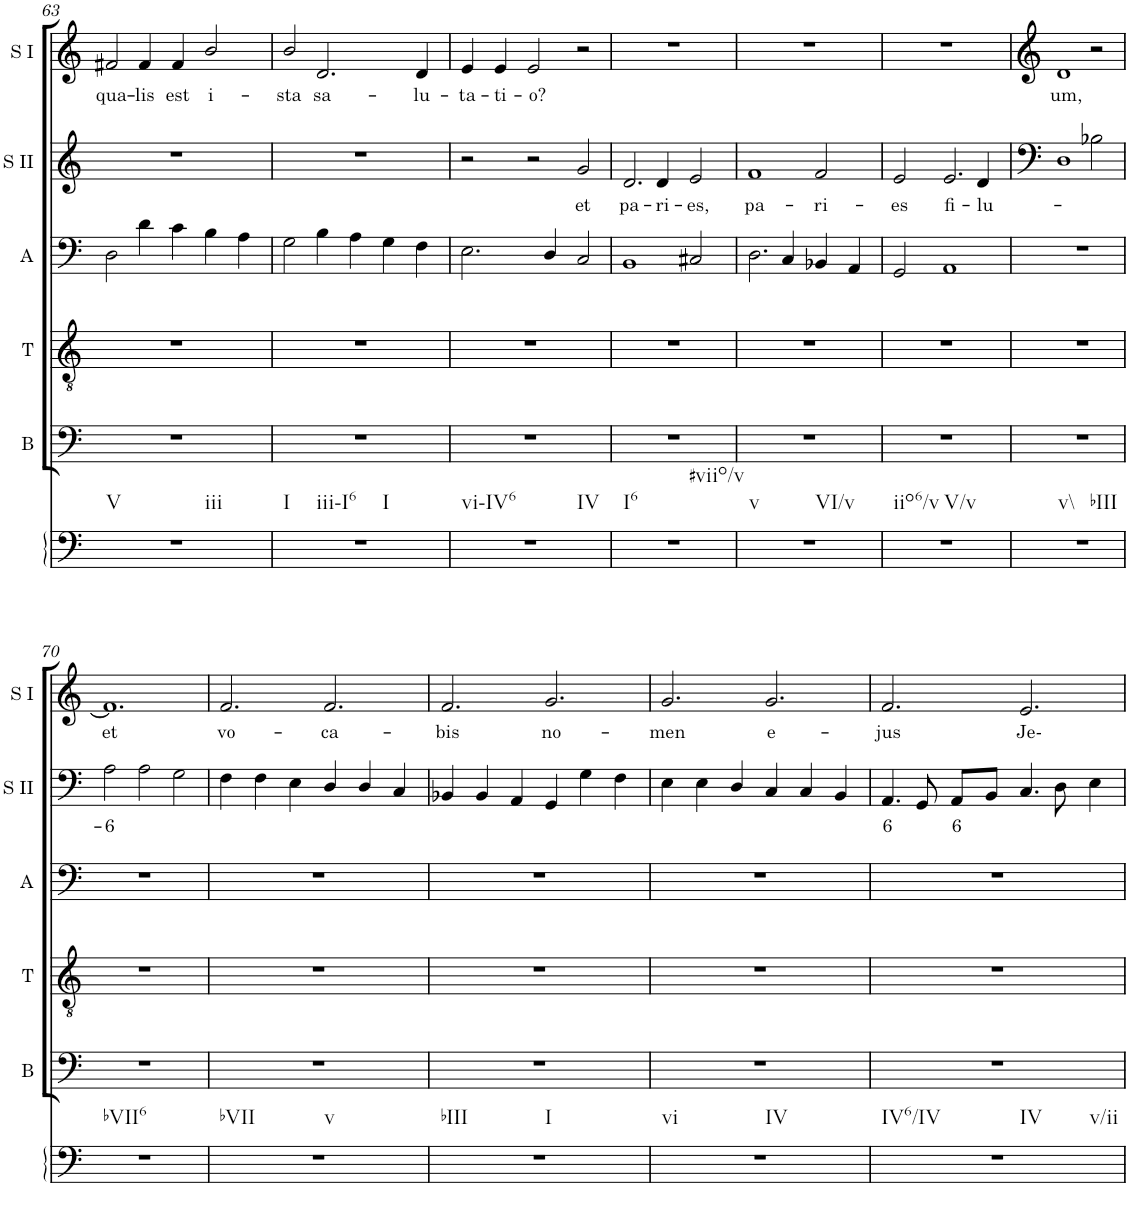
**kern	**kern	**kern	**kern	**kern	**text	**kern	**text
*part6	*part5	*part4	*part3	*part2	*part2	*part1	*part1
*staff6	*staff5	*staff4	*staff3	*staff2	*staff2	*staff1	*staff1
*I"Continuo	*I"Bass	*I"Tenor	*I"Alto	*I"Soprano II	*	*I"Soprano I	*
*	*I'B	*I'T	*I'A	*I'S II	*	*I'S I	*
!!LO:PB:g=z
*clefF4	*clefF4	*clefGv2	*clefG2	*clefG2	*	*clefG2	*
*k[]	*k[]	*k[]	*k[]	*k[]	*	*k[]	*
*M3/2	*M3/2	*M3/2	*M3/2	*M3/2	*	*M3/2	*
=63	=63	=63	=63	=63	=63	=63	=63
!LO:TX:b:t=V	!	!	!	!	!	!	!
!LO:TX:b:t=iii	!	!	!	!	!	!	!
!	!	!	!	!	!	!	!LO:LY:b
1.r	1.r	1.r	2D\	1.r	.	2f#X/	qua-
!	!	!	!	!	!	!	!LO:LY:b
.	.	.	4d\	.	.	4f#/	lis
!	!	!	!	!	!	!	!LO:LY:b
.	.	.	4c\	.	.	4f#/	est
!	!	!	!	!	!	!	!LO:LY:b
.	.	.	4B\	.	.	2b/	i-
.	.	.	4A\	.	.	.	.
=64	=64	=64	=64	=64	=64	=64	=64
!LO:TX:b:t=I	!	!	!	!	!	!	!
!LO:TX:b:t=iii-I6	!	!	!	!	!	!	!
!LO:TX:b:t=I	!	!	!	!	!	!	!
!	!	!	!	!	!	!	!LO:LY:b
1.r	1.r	1.r	2G\	1.r	.	2b/	sta
!	!	!	!	!	!	!	!LO:LY:b
.	.	.	4B\	.	.	2.d/	sa-
.	.	.	4A\	.	.	.	.
.	.	.	4G\	.	.	.	.
!	!	!	!	!	!	!	!LO:LY:b
.	.	.	4F\	.	.	4d/	lu-
=65	=65	=65	=65	=65	=65	=65	=65
!LO:TX:b:t=vi-IV6	!	!	!	!	!	!	!
!LO:TX:b:t=IV	!	!	!	!	!	!	!
!	!	!	!	!	!	!	!LO:LY:b
1.r	1.r	1.r	2.E\	2r	.	4e/	ta-
!	!	!	!	!	!	!	!LO:LY:b
.	.	.	.	.	.	4e/	ti-
!	!	!	!	!	!	!	!LO:LY:b
.	.	.	.	2r	.	2e/	o?
.	.	.	4D/	.	.	.	.
!	!	!	!	!	!LO:LY:b	!	!
.	.	.	2C/	2g/	et	2r	.
=66	=66	=66	=66	=66	=66	=66	=66
!LO:TX:b:t=I6	!	!	!	!	!	!	!
!LO:TX:b:t=#viio/v	!	!	!	!	!	!	!
!	!	!	!	!	!LO:LY:b	!	!
1.r	1.r	1.r	1BB	2.d/	pa-	1.r	.
!	!	!	!	!	!LO:LY:b	!	!
.	.	.	.	4d/	ri-	.	.
!	!	!	!	!	!LO:LY:b	!	!
.	.	.	2C#X/	2e/	es,	.	.
=67	=67	=67	=67	=67	=67	=67	=67
!LO:TX:b:t=v	!	!	!	!	!	!	!
!LO:TX:b:t=VI/v	!	!	!	!	!	!	!
!	!	!	!	!	!LO:LY:b	!	!
1.r	1.r	1.r	2.D\	1f	pa-	1.r	.
.	.	.	4C/	.	.	.	.
!	!	!	!	!	!LO:LY:b	!	!
.	.	.	4BB-X/	2f/	ri-	.	.
.	.	.	4AA/	.	.	.	.
=68	=68	=68	=68	=68	=68	=68	=68
!LO:TX:b:t=iio6/v	!	!	!	!	!	!	!
!LO:TX:b:t=V/v	!	!	!	!	!	!	!
!	!	!	!	!	!LO:LY:b	!	!
1.r	1.r	1.r	2GG/	2e/	es	1.r	.
!	!	!	!	!	!LO:LY:b	!	!
.	.	.	1AA	2.e/	fi-	.	.
!	!	!	!	!	!LO:LY:b	!	!
.	.	.	.	4d/	lu-	.	.
=69	=69	=69	=69	=69	=69	=69	=69
!LO:TX:b:t=v\\	!	!	!	!	!	!	!
!LO:TX:b:t=bIII	!	!	!	!	!	!	!
!	!	!	!	!	!	!	!LO:LY:b
1.r	1.r	1.r	1.r	1D	.	1d	um,
.	.	.	.	2B-X\	.	2r	.
!!LO:LB:g=z
=70	=70	=70	=70	=70	=70	=70	=70
!LO:TX:b:t=bVII6	!	!	!	!	!	!	!
!	!	!	!	!	!LO:LY:b	!	!LO:LY:b
1.r	1.r	1.r	1.r	2A\	6	1.f]	et
.	.	.	.	2A\	.	.	.
.	.	.	.	2G\	.	.	.
=71	=71	=71	=71	=71	=71	=71	=71
!LO:TX:b:t=bVII	!	!	!	!	!	!	!
!LO:TX:b:t=v	!	!	!	!	!	!	!
!	!	!	!	!	!	!	!LO:LY:b
1.r	1.r	1.r	1.r	4F\	.	2.f/	vo-
.	.	.	.	4F\	.	.	.
.	.	.	.	4E\	.	.	.
!	!	!	!	!	!	!	!LO:LY:b
.	.	.	.	4D/	.	2.f/	ca-
.	.	.	.	4D/	.	.	.
.	.	.	.	4C/	.	.	.
=72	=72	=72	=72	=72	=72	=72	=72
!LO:TX:b:t=bIII	!	!	!	!	!	!	!
!LO:TX:b:t=I	!	!	!	!	!	!	!
!	!	!	!	!	!	!	!LO:LY:b
1.r	1.r	1.r	1.r	4BB-X/	.	2.f/	bis
.	.	.	.	4BB-/	.	.	.
.	.	.	.	4AA/	.	.	.
!	!	!	!	!	!	!	!LO:LY:b
.	.	.	.	4GG/	.	2.g/	no-
.	.	.	.	4G\	.	.	.
.	.	.	.	4F\	.	.	.
=73	=73	=73	=73	=73	=73	=73	=73
!LO:TX:b:t=vi	!	!	!	!	!	!	!
!LO:TX:b:t=IV	!	!	!	!	!	!	!
!	!	!	!	!	!	!	!LO:LY:b
1.r	1.r	1.r	1.r	4E\	.	2.g/	men
.	.	.	.	4E\	.	.	.
.	.	.	.	4D/	.	.	.
!	!	!	!	!	!	!	!LO:LY:b
.	.	.	.	4C/	.	2.g/	e-
.	.	.	.	4C/	.	.	.
.	.	.	.	4BB/	.	.	.
=74	=74	=74	=74	=74	=74	=74	=74
!LO:TX:b:t=IV6/IV	!	!	!	!	!	!	!
!LO:TX:b:t=IV	!	!	!	!	!	!	!
!LO:TX:b:t=v/ii	!	!	!	!	!	!	!
!	!	!	!	!	!LO:LY:b	!	!LO:LY:b
1.r	1.r	1.r	1.r	4.AA/	6	2.f/	jus
.	.	.	.	8GG/	.	.	.
!	!	!	!	!	!LO:LY:b	!	!
.	.	.	.	8AA/L	6	.	.
.	.	.	.	8BB/J	.	.	.
!	!	!	!	!	!	!	!LO:LY:b
.	.	.	.	4.C/	.	2.e/	Je-
.	.	.	.	8D\	.	.	.
.	.	.	.	4E\	.	.	.
=	=	=	=	=	=	=	=
*-	*-	*-	*-	*-	*-	*-	*-
